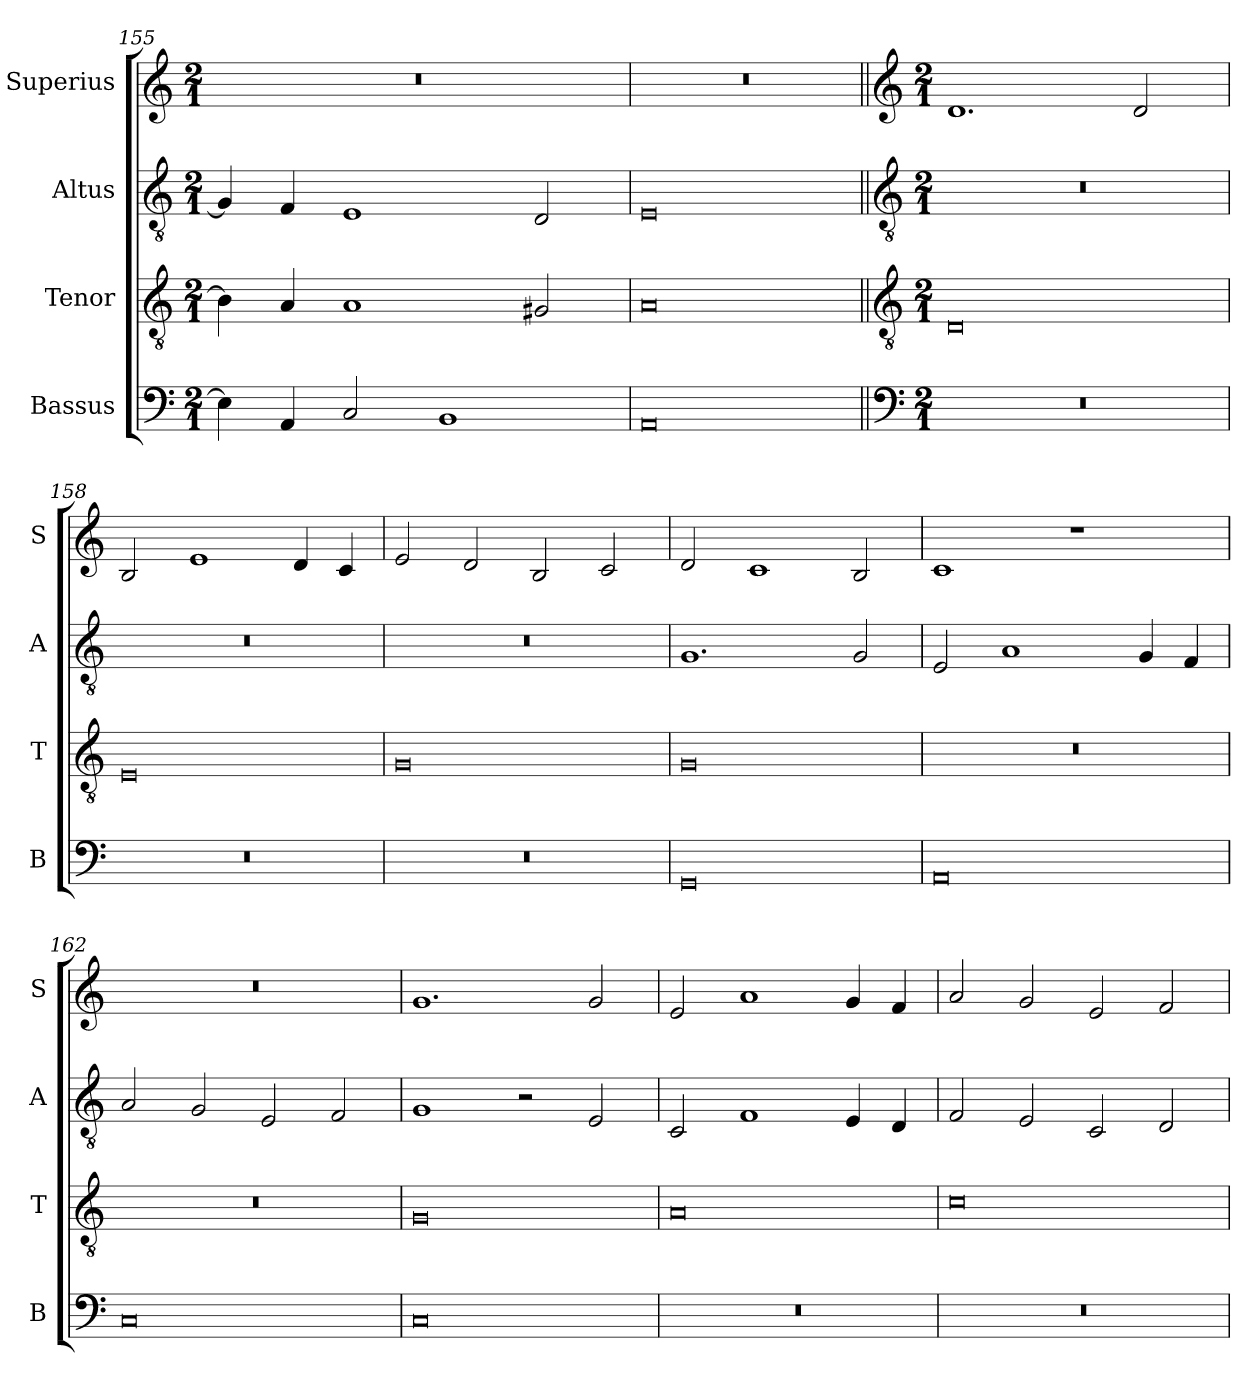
**kern	**kern	**kern	**kern
*part4	*part3	*part2	*part1
*staff4	*staff3	*staff2	*staff1
*I"Bassus	*I"Tenor	*I"Altus	*I"Superius
*I'B	*I'T	*I'A	*I'S
*clefF4	*clefGv2	*clefGv2	*clefG2
*k[]	*k[]	*k[]	*k[]
*M2/1	*M2/1	*M2/1	*M2/1
=155	=155	=155	=155
4E\]	4B\]	4G/]	0r
4AA/	4A/	4F/	.
2C/	1A	1E	.
1BB	.	.	.
.	2G#X/	2D/	.
=156	=156	=156	=156
0AA	0A	0E	0r
!!LO:LB:g=z
=157||	=157||	=157||	=157||
*clefF4	*clefGv2	*clefGv2	*clefG2
*k[]	*k[]	*k[]	*k[]
*M2/1	*M2/1	*M2/1	*M2/1
0r	0D	0r	1.d
.	.	.	2d/
=158	=158	=158	=158
0r	0E	0r	2B/
.	.	.	1e
.	.	.	4d/
.	.	.	4c/
=159	=159	=159	=159
0r	0G	0r	2e/
.	.	.	2d/
.	.	.	2B/
.	.	.	2c/
=160	=160	=160	=160
0GG	0G	1.G	2d/
.	.	.	1c
.	.	2G/	2B/
=161	=161	=161	=161
0AA	0r	2E/	1c
.	.	1A	.
.	.	.	1r
.	.	4G/	.
.	.	4F/	.
=162	=162	=162	=162
0C	0r	2A/	0r
.	.	2G/	.
.	.	2E/	.
.	.	2F/	.
=163	=163	=163	=163
0C	0G	1G	1.g
.	.	2r	.
.	.	2E/	2g/
=164	=164	=164	=164
0r	0A	2C/	2e/
.	.	1F	1a
.	.	4E/	4g/
.	.	4D/	4f/
=165	=165	=165	=165
0r	0c	2F/	2a/
.	.	2E/	2g/
.	.	2C/	2e/
.	.	2D/	2f/
=	=	=	=
*-	*-	*-	*-
